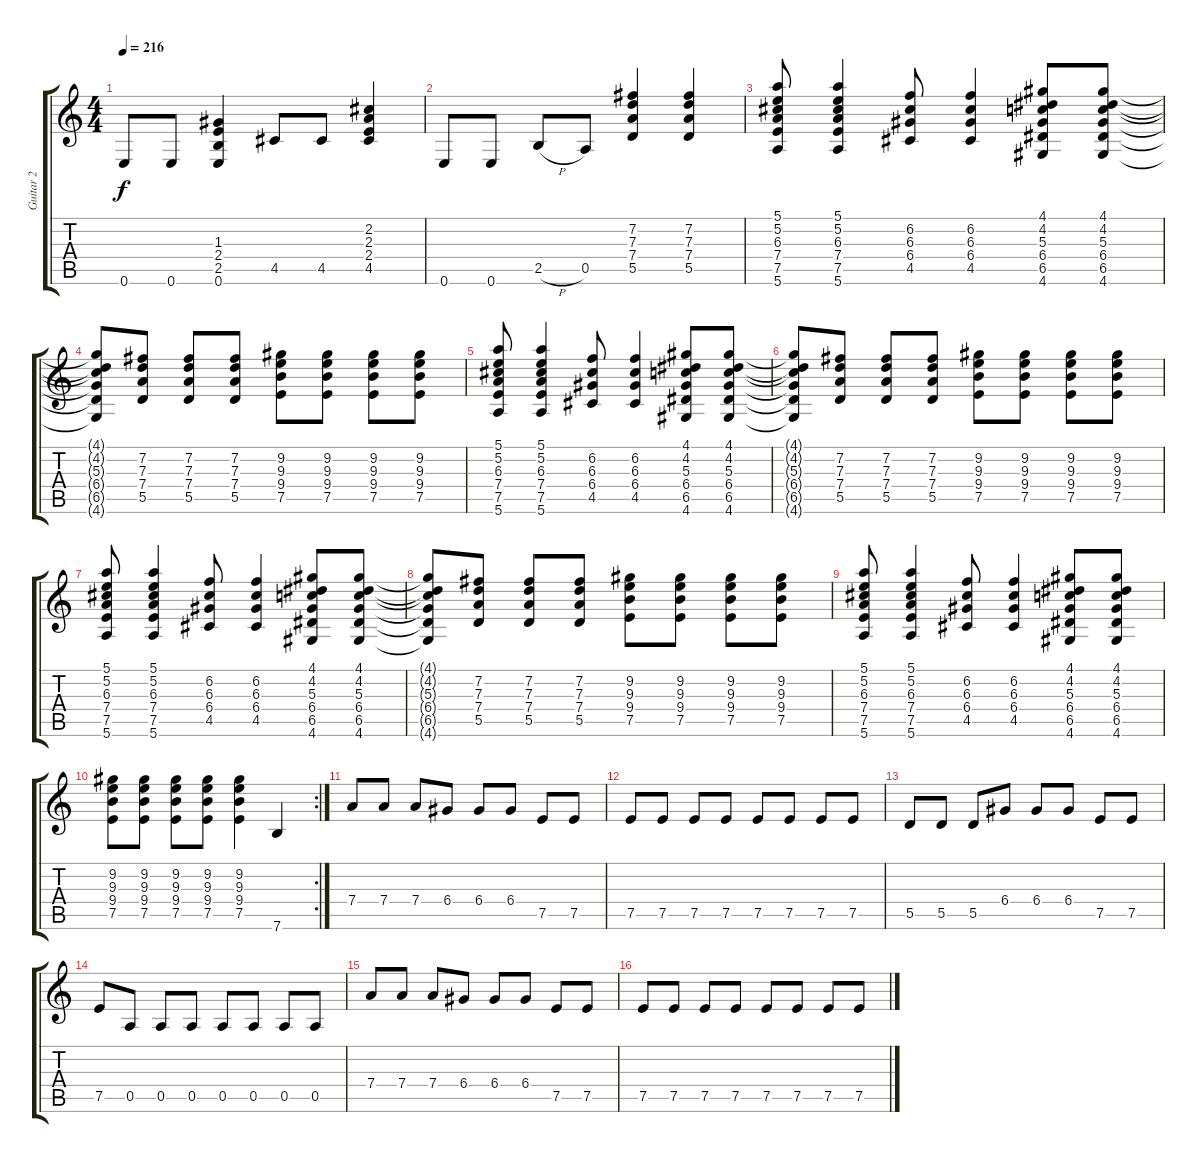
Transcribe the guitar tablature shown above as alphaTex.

\track ("Guitar 2" "Guitar 2") {instrument overdrivenguitar}
\staff {score tabs}
\tuning (E4 B3 G3 D3 A2 E2) {hide}
\ts (4 4)
\tempo 216
\clef g2
\ks c
0.6.8{dy f} 0.6.8 (1.3 2.4 2.5 0.6).4 4.5.8 4.5.8 (2.2 2.3 2.4 4.5).4 |
0.6.8 0.6.8 2.5{h}.8{instrument overdrivenguitar} 0.5.8 (7.2 7.3 7.4 5.5).4 (7.2 7.3 7.4 5.5).4 |
(5.1 5.2 6.3 7.4 7.5 5.6).8 (5.1 5.2 6.3 7.4 7.5 5.6).4 (6.2 6.3 6.4 4.5).8 (6.2 6.3 6.4 4.5).4 (4.1 4.2 5.3 6.4 6.5 4.6).8 (4.1 4.2 5.3 6.4 6.5 4.6).8 |
(4.1{t} 4.2{t} 5.3{t} 6.4{t} 6.5{t} 4.6{t}).8 (7.2 7.3 7.4 5.5).8 (7.2 7.3 7.4 5.5).8 (7.2 7.3 7.4 5.5).8 (9.2 9.3 9.4 7.5).8 (9.2 9.3 9.4 7.5).8 (9.2 9.3 9.4 7.5).8 (9.2 9.3 9.4 7.5).8 |
(5.1 5.2 6.3 7.4 7.5 5.6).8 (5.1 5.2 6.3 7.4 7.5 5.6).4 (6.2 6.3 6.4 4.5).8 (6.2 6.3 6.4 4.5).4 (4.1 4.2 5.3 6.4 6.5 4.6).8 (4.1 4.2 5.3 6.4 6.5 4.6).8 |
(4.1{t} 4.2{t} 5.3{t} 6.4{t} 6.5{t} 4.6{t}).8 (7.2 7.3 7.4 5.5).8 (7.2 7.3 7.4 5.5).8 (7.2 7.3 7.4 5.5).8 (9.2 9.3 9.4 7.5).8 (9.2 9.3 9.4 7.5).8 (9.2 9.3 9.4 7.5).8 (9.2 9.3 9.4 7.5).8 |
(5.1 5.2 6.3 7.4 7.5 5.6).8 (5.1 5.2 6.3 7.4 7.5 5.6).4 (6.2 6.3 6.4 4.5).8 (6.2 6.3 6.4 4.5).4 (4.1 4.2 5.3 6.4 6.5 4.6).8 (4.1 4.2 5.3 6.4 6.5 4.6).8 |
(4.1{t} 4.2{t} 5.3{t} 6.4{t} 6.5{t} 4.6{t}).8 (7.2 7.3 7.4 5.5).8 (7.2 7.3 7.4 5.5).8 (7.2 7.3 7.4 5.5).8 (9.2 9.3 9.4 7.5).8 (9.2 9.3 9.4 7.5).8 (9.2 9.3 9.4 7.5).8 (9.2 9.3 9.4 7.5).8 |
(5.1 5.2 6.3 7.4 7.5 5.6).8 (5.1 5.2 6.3 7.4 7.5 5.6).4 (6.2 6.3 6.4 4.5).8 (6.2 6.3 6.4 4.5).4 (4.1 4.2 5.3 6.4 6.5 4.6).8 (4.1 4.2 5.3 6.4 6.5 4.6).8 |
\rc 2
(9.2 9.3 9.4 7.5).8 (9.2 9.3 9.4 7.5).8 (9.2 9.3 9.4 7.5).8 (9.2 9.3 9.4 7.5).8 (9.2 9.3 9.4 7.5).4 7.6.4 |
7.4.8 7.4.8 7.4.8 6.4.8 6.4.8 6.4.8 7.5.8 7.5.8 |
7.5.8 7.5.8 7.5.8 7.5.8 7.5.8 7.5.8 7.5.8 7.5.8 |
5.5.8 5.5.8 5.5.8 6.4.8 6.4.8 6.4.8 7.5.8 7.5.8 |
7.5.8 0.5.8 0.5.8 0.5.8 0.5.8 0.5.8 0.5.8 0.5.8 |
7.4.8 7.4.8 7.4.8 6.4.8 6.4.8 6.4.8 7.5.8 7.5.8 |
7.5.8 7.5.8 7.5.8 7.5.8 7.5.8 7.5.8 7.5.8 7.5.8
